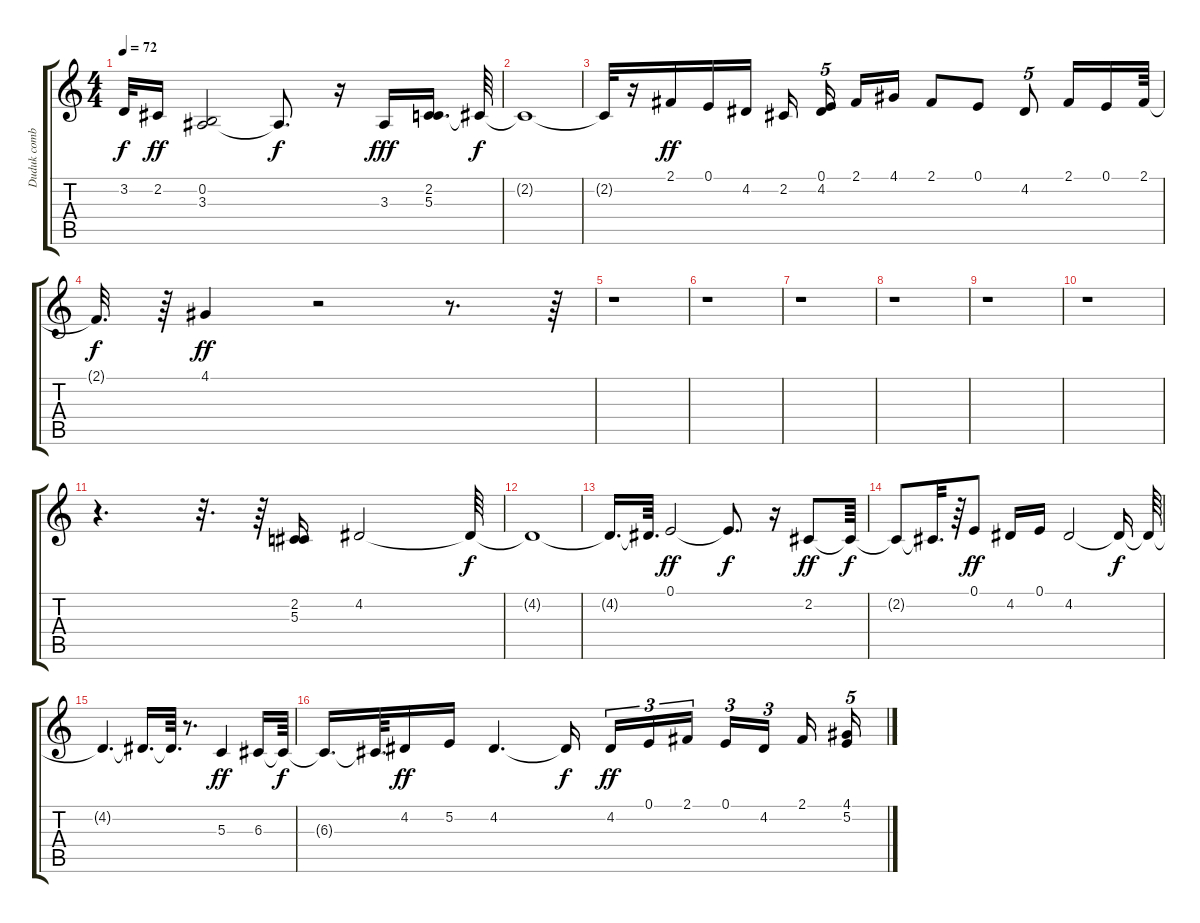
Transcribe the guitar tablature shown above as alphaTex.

\track ("Duduk combo 5 " "Duduk comb") {instrument panflute}
\staff {score tabs}
\tuning (E4 B3 G3 D3 A2 E2) {hide}
\ts (4 4)
\tempo 72
\clef g2
\ks c
3.2{t}.32{dy f} 2.2.16{dy ff} (0.2 3.3).2 3.3{t}.8{d dy f} r.16 3.3.16{dy fff} (2.2 5.3).16{d} 2.2{t}.64{dy f} |
2.2{t}.1 |
2.2{t}.32 r.16 2.1.16{dy ff} 0.1.16 4.2.16 2.2.16{beam splitsecondary} (0.1 4.2).16{tu (5 4) beam splitsecondary} 2.1.16 4.1.16 2.1.8 0.1.8 4.2.8{tu (5 4)} 2.1.16 0.1.16 2.1.64 |
2.1{t}.32{d dy f} r.64 4.1.4{dy ff} r.2 r.8{d} r.64 |
r.1 |
r.1 |
r.1 |
r.1 |
r.1 |
r.1 |
r.4{d} r.32{d} r.64 (2.2 5.3).16 4.2.2 4.2{t}.64{dy f} |
4.2{t}.1 |
4.2{t}.16{d} 4.2{t}.64{d} 0.1.2{dy ff} 0.1{t}.8{d dy f} r.16 2.2.8{dy ff} 2.2{t}.64{dy f} |
2.2{t}.8 2.2{t}.32{d} r.64 0.1.8{dy ff} 4.2.16 0.1.16 4.2.2 4.2{t}.16{dy f} 4.2{t}.64 |
4.2{t}.4{d} 4.2{t}.16{d} 4.2{t}.64{d} r.8{d} 5.3.4{dy ff} 6.3.16 6.3{t}.64{dy f} |
6.3{t}.16{d} 6.3{t}.64{d} 4.2.16{dy ff} 5.2.16 4.2.4{d} 4.2{t}.16{dy f beam splitsecondary} 4.2.16{tu (3 2) dy ff} 0.1.16{tu (3 2)} 2.1.16{tu (3 2) beam splitsecondary} 0.1.16{tu (3 2)} 4.2.16{tu (3 2) beam splitsecondary} 2.1.16 (4.1 5.2).16{tu (5 4)}
